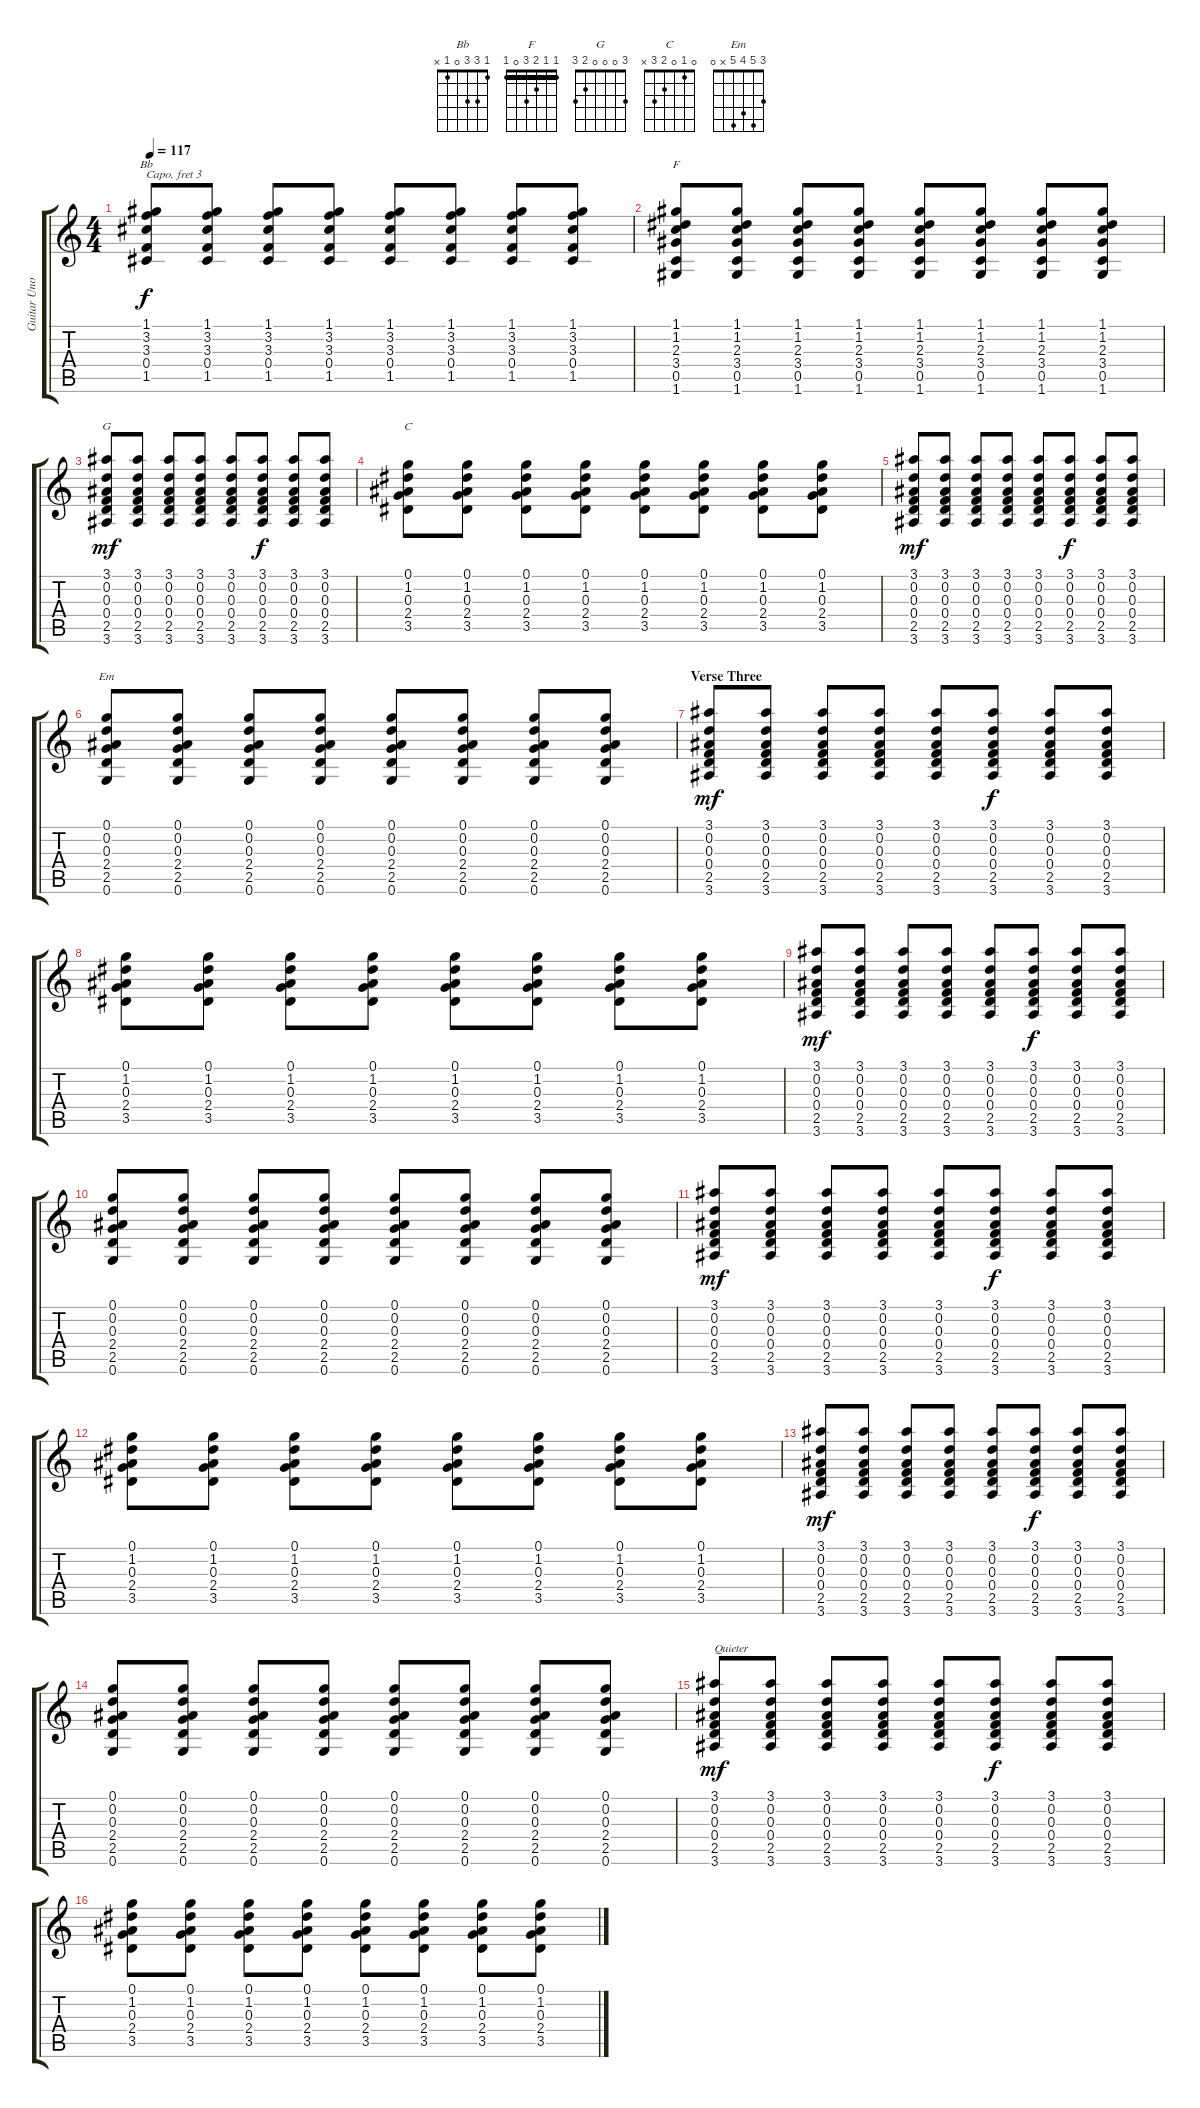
\track ("Guitar Uno" "Guitar Uno") {instrument electricguitarclean}
\staff {score tabs}
\capo 3
\tuning (E4 B3 G3 D3 A2 E2) {hide}
\chord ("Bb" 1 3 3 0 1 x)
\chord ("F" 1 1 2 3 0 1) {barre 1}
\chord ("G" 3 0 0 0 2 3)
\chord ("C" 0 1 0 2 3 x)
\chord ("Em" 3 5 4 5 x 0)
\ts (4 4)
\tempo 117
\clef g2
\ks c
(1.1 3.2 3.3 0.4 1.5).8{ch "Bb" dy f} (1.1 3.2 3.3 0.4 1.5).8 (1.1 3.2 3.3 0.4 1.5).8 (1.1 3.2 3.3 0.4 1.5).8 (1.1 3.2 3.3 0.4 1.5).8 (1.1 3.2 3.3 0.4 1.5).8 (1.1 3.2 3.3 0.4 1.5).8 (1.1 3.2 3.3 0.4 1.5).8 |
(1.1 1.2 2.3 3.4 0.5 1.6).8{ch "F"} (1.1 1.2 2.3 3.4 0.5 1.6).8 (1.1 1.2 2.3 3.4 0.5 1.6).8 (1.1 1.2 2.3 3.4 0.5 1.6).8 (1.1 1.2 2.3 3.4 0.5 1.6).8 (1.1 1.2 2.3 3.4 0.5 1.6).8 (1.1 1.2 2.3 3.4 0.5 1.6).8 (1.1 1.2 2.3 3.4 0.5 1.6).8 |
(3.1 0.2 0.3 0.4 2.5 3.6).8{ch "G" dy mf} (3.1 0.2 0.3 0.4 2.5 3.6).8 (3.1 0.2 0.3 0.4 2.5 3.6).8 (3.1 0.2 0.3 0.4 2.5 3.6).8 (3.1 0.2 0.3 0.4 2.5 3.6).8 (3.1 0.2 0.3 0.4 2.5 3.6).8{dy f} (3.1 0.2 0.3 0.4 2.5 3.6).8 (3.1 0.2 0.3 0.4 2.5 3.6).8 |
(0.1 1.2 0.3 2.4 3.5).8{ch "C"} (0.1 1.2 0.3 2.4 3.5).8 (0.1 1.2 0.3 2.4 3.5).8 (0.1 1.2 0.3 2.4 3.5).8 (0.1 1.2 0.3 2.4 3.5).8 (0.1 1.2 0.3 2.4 3.5).8 (0.1 1.2 0.3 2.4 3.5).8 (0.1 1.2 0.3 2.4 3.5).8 |
(3.1 0.2 0.3 0.4 2.5 3.6).8{dy mf} (3.1 0.2 0.3 0.4 2.5 3.6).8 (3.1 0.2 0.3 0.4 2.5 3.6).8 (3.1 0.2 0.3 0.4 2.5 3.6).8 (3.1 0.2 0.3 0.4 2.5 3.6).8 (3.1 0.2 0.3 0.4 2.5 3.6).8{dy f} (3.1 0.2 0.3 0.4 2.5 3.6).8 (3.1 0.2 0.3 0.4 2.5 3.6).8 |
(0.1 0.2 0.3 2.4 2.5 0.6).8{ch "Em"} (0.1 0.2 0.3 2.4 2.5 0.6).8 (0.1 0.2 0.3 2.4 2.5 0.6).8 (0.1 0.2 0.3 2.4 2.5 0.6).8 (0.1 0.2 0.3 2.4 2.5 0.6).8 (0.1 0.2 0.3 2.4 2.5 0.6).8 (0.1 0.2 0.3 2.4 2.5 0.6).8 (0.1 0.2 0.3 2.4 2.5 0.6).8 |
\section ("" "Verse Three")
(3.1 0.2 0.3 0.4 2.5 3.6).8{dy mf} (3.1 0.2 0.3 0.4 2.5 3.6).8 (3.1 0.2 0.3 0.4 2.5 3.6).8 (3.1 0.2 0.3 0.4 2.5 3.6).8 (3.1 0.2 0.3 0.4 2.5 3.6).8 (3.1 0.2 0.3 0.4 2.5 3.6).8{dy f} (3.1 0.2 0.3 0.4 2.5 3.6).8 (3.1 0.2 0.3 0.4 2.5 3.6).8 |
(0.1 1.2 0.3 2.4 3.5).8 (0.1 1.2 0.3 2.4 3.5).8 (0.1 1.2 0.3 2.4 3.5).8 (0.1 1.2 0.3 2.4 3.5).8 (0.1 1.2 0.3 2.4 3.5).8 (0.1 1.2 0.3 2.4 3.5).8 (0.1 1.2 0.3 2.4 3.5).8 (0.1 1.2 0.3 2.4 3.5).8 |
(3.1 0.2 0.3 0.4 2.5 3.6).8{dy mf} (3.1 0.2 0.3 0.4 2.5 3.6).8 (3.1 0.2 0.3 0.4 2.5 3.6).8 (3.1 0.2 0.3 0.4 2.5 3.6).8 (3.1 0.2 0.3 0.4 2.5 3.6).8 (3.1 0.2 0.3 0.4 2.5 3.6).8{dy f} (3.1 0.2 0.3 0.4 2.5 3.6).8 (3.1 0.2 0.3 0.4 2.5 3.6).8 |
(0.1 0.2 0.3 2.4 2.5 0.6).8 (0.1 0.2 0.3 2.4 2.5 0.6).8 (0.1 0.2 0.3 2.4 2.5 0.6).8 (0.1 0.2 0.3 2.4 2.5 0.6).8 (0.1 0.2 0.3 2.4 2.5 0.6).8 (0.1 0.2 0.3 2.4 2.5 0.6).8 (0.1 0.2 0.3 2.4 2.5 0.6).8 (0.1 0.2 0.3 2.4 2.5 0.6).8 |
(3.1 0.2 0.3 0.4 2.5 3.6).8{dy mf} (3.1 0.2 0.3 0.4 2.5 3.6).8 (3.1 0.2 0.3 0.4 2.5 3.6).8 (3.1 0.2 0.3 0.4 2.5 3.6).8 (3.1 0.2 0.3 0.4 2.5 3.6).8 (3.1 0.2 0.3 0.4 2.5 3.6).8{dy f} (3.1 0.2 0.3 0.4 2.5 3.6).8 (3.1 0.2 0.3 0.4 2.5 3.6).8 |
(0.1 1.2 0.3 2.4 3.5).8 (0.1 1.2 0.3 2.4 3.5).8 (0.1 1.2 0.3 2.4 3.5).8 (0.1 1.2 0.3 2.4 3.5).8 (0.1 1.2 0.3 2.4 3.5).8 (0.1 1.2 0.3 2.4 3.5).8 (0.1 1.2 0.3 2.4 3.5).8 (0.1 1.2 0.3 2.4 3.5).8 |
(3.1 0.2 0.3 0.4 2.5 3.6).8{dy mf} (3.1 0.2 0.3 0.4 2.5 3.6).8 (3.1 0.2 0.3 0.4 2.5 3.6).8 (3.1 0.2 0.3 0.4 2.5 3.6).8 (3.1 0.2 0.3 0.4 2.5 3.6).8 (3.1 0.2 0.3 0.4 2.5 3.6).8{dy f} (3.1 0.2 0.3 0.4 2.5 3.6).8 (3.1 0.2 0.3 0.4 2.5 3.6).8 |
(0.1 0.2 0.3 2.4 2.5 0.6).8 (0.1 0.2 0.3 2.4 2.5 0.6).8 (0.1 0.2 0.3 2.4 2.5 0.6).8 (0.1 0.2 0.3 2.4 2.5 0.6).8 (0.1 0.2 0.3 2.4 2.5 0.6).8 (0.1 0.2 0.3 2.4 2.5 0.6).8 (0.1 0.2 0.3 2.4 2.5 0.6).8 (0.1 0.2 0.3 2.4 2.5 0.6).8 |
(3.1 0.2 0.3 0.4 2.5 3.6).8{txt "Quieter" dy mf volume 5} (3.1 0.2 0.3 0.4 2.5 3.6).8 (3.1 0.2 0.3 0.4 2.5 3.6).8 (3.1 0.2 0.3 0.4 2.5 3.6).8 (3.1 0.2 0.3 0.4 2.5 3.6).8 (3.1 0.2 0.3 0.4 2.5 3.6).8{dy f} (3.1 0.2 0.3 0.4 2.5 3.6).8 (3.1 0.2 0.3 0.4 2.5 3.6).8 |
(0.1 1.2 0.3 2.4 3.5).8 (0.1 1.2 0.3 2.4 3.5).8 (0.1 1.2 0.3 2.4 3.5).8 (0.1 1.2 0.3 2.4 3.5).8 (0.1 1.2 0.3 2.4 3.5).8 (0.1 1.2 0.3 2.4 3.5).8 (0.1 1.2 0.3 2.4 3.5).8 (0.1 1.2 0.3 2.4 3.5).8
